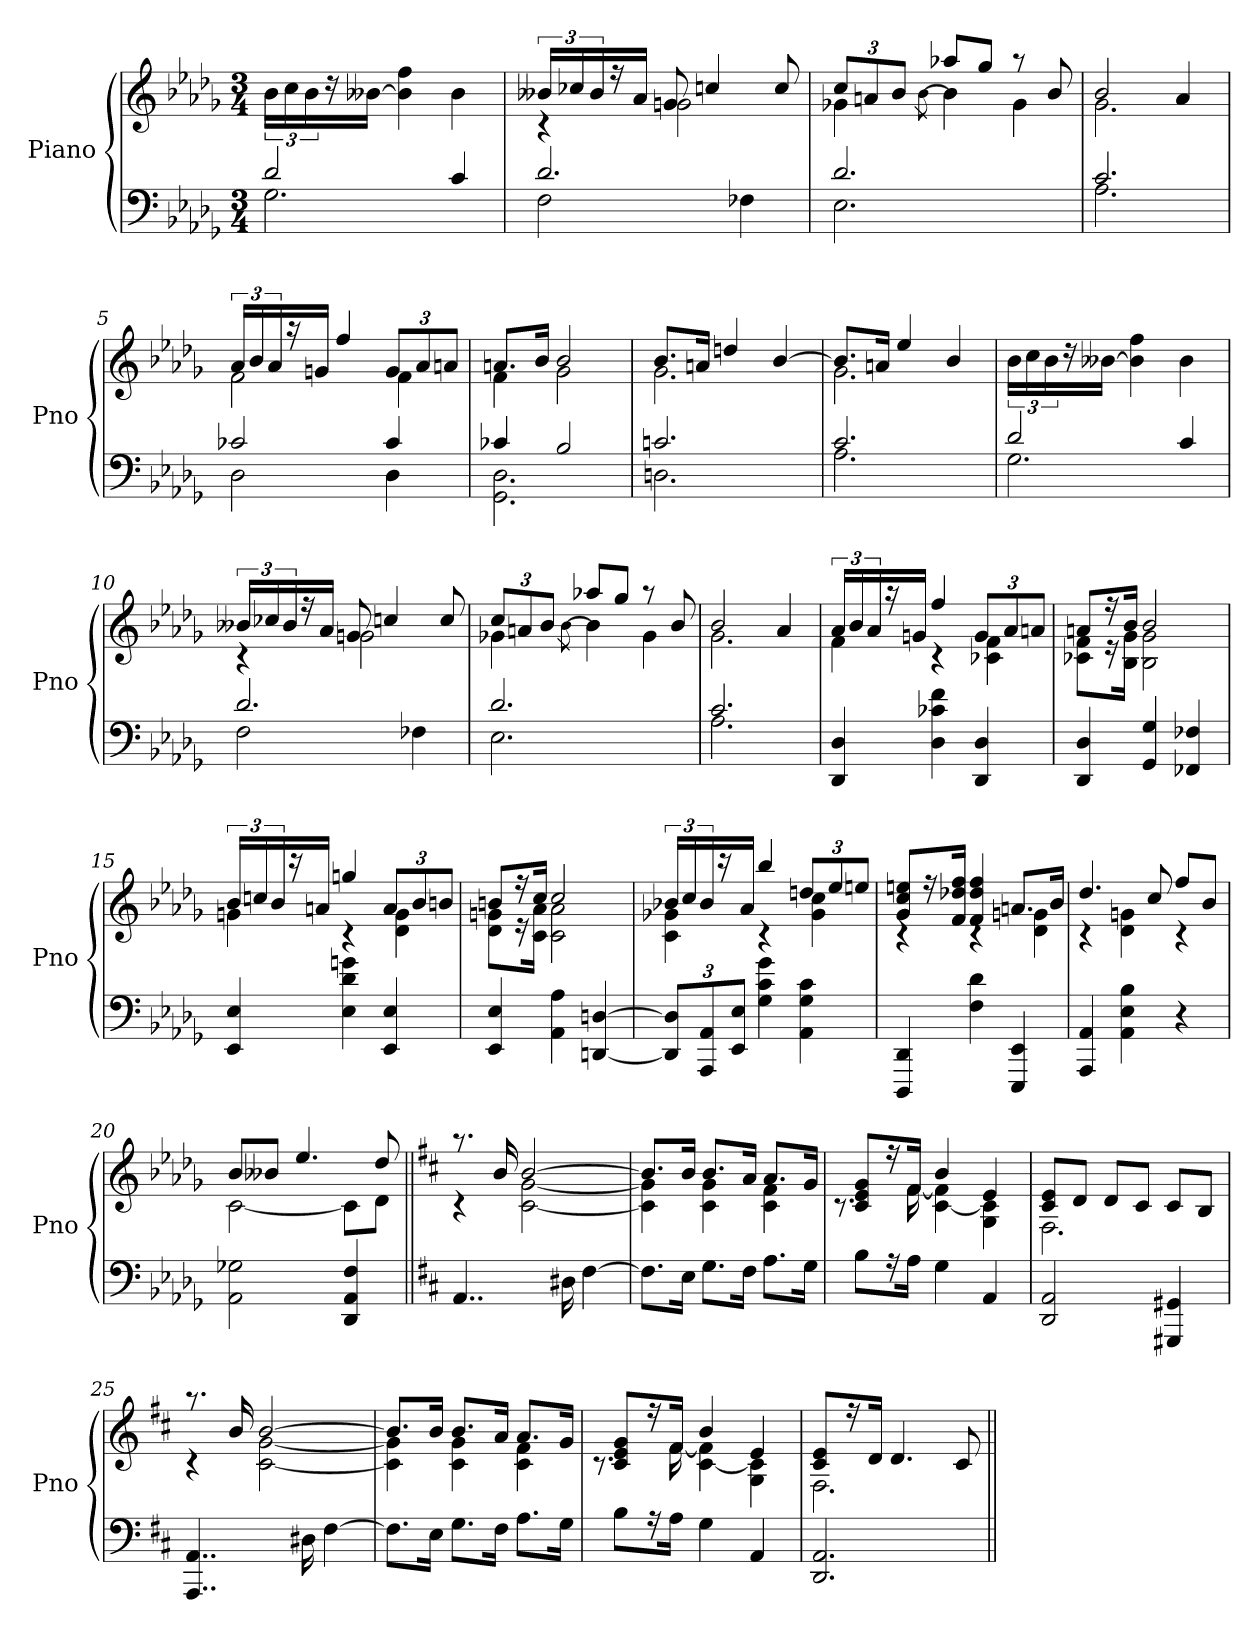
**kern	**kern
*part1	*part1
*staff2	*staff1
*I"Piano	*
*I'Pno	*
*clefF4	*clefG2
*k[b-e-a-d-g-]	*k[b-e-a-d-g-]
*D-:	*D-:
*M3/4	*M3/4
=1	=1
*^	*
2d-	2.G-	24b-LL
.	.	24cc
.	.	24b-
.	.	16r
.	.	[16b--XJJ
.	.	4b--] 4ff
4c	.	4b--
=2	=2	=2
*	*	*^
2.d-	2F	24b--XLL	4rc
.	.	24cc-X	.
.	.	24b--	.
.	.	16r	.
.	.	16a-JJ	.
.	.	8gn	2g
.	.	4ccn	.
.	4F-X	.	.
.	.	8cc	.
=3	=3	=3	=3
2.d-	2.E-	12ccL	4g-X
.	.	12an	.
.	.	12b-J	.
.	.	.	[8qb-\
.	.	8aa-XL	4b-]
.	.	8gg-J	.
.	.	8raa	4g-
.	.	8b-	.
=4	=4	=4	=4
2.c	2.A-	2b-	2.g-
.	.	4a-	.
=5	=5	=5	=5
2c-X	2D-	24a-LL	2f
.	.	24b-	.
.	.	24a-	.
.	.	16r	.
.	.	16gnJJ	.
.	.	4ff	.
4c-	4D-	12gL	4f
.	.	12a-	.
.	.	12anJ	.
=6	=6	=6	=6
4c-X	2.GG- 2.D-	8.anL	4f
.	.	16b-Jk	.
2B-	.	2b-	2g-
=7	=7	=7	=7
2.cn	2.Dn	8.b-L	2.g-
.	.	16anJk	.
.	.	4ddn	.
.	.	[4b-	.
=8	=8	=8	=8
2.c	2.A-	8.b-L]	2.g-
.	.	16anJk	.
.	.	4ee-	.
.	.	4b-	.
*	*	*v	*v
=9	=9	=9
2d-	2.G-	24b-LL
.	.	24cc
.	.	24b-
.	.	16r
.	.	[16b--XJJ
.	.	4b--] 4ff
4c	.	4b--
=10	=10	=10
*	*	*^
2.d-	2F	24b--XLL	4rc
.	.	24cc-X	.
.	.	24b--	.
.	.	16r	.
.	.	16a-JJ	.
.	.	8gn	2g
.	.	4ccn	.
.	4F-X	.	.
.	.	8cc	.
=11	=11	=11	=11
2.d-	2.E-	12ccL	4g-X
.	.	12an	.
.	.	12b-J	.
.	.	.	[8qb-\
.	.	8aa-XL	4b-]
.	.	8gg-J	.
.	.	8raa	4g-
.	.	8b-	.
=12	=12	=12	=12
2.c	2.A-	2b-	2.g-
.	.	4a-	.
*v	*v	*	*
=13	=13	=13
4DD- 4D-	24a-LL	4f
.	24b-	.
.	24a-	.
.	16r	.
.	16gnJJ	.
4D- 4c-X 4f	4ff	4rc
4DD- 4D-	12gL	4c-X 4f
.	12a-	.
.	12anJ	.
=14	=14	=14
4DD- 4D-	8anL	8c-X 8fL
.	16r	16r
.	16b-Jk	16B- 16g-Jk
4GG- 4G-	2b-	2B- 2g-
4FF-X 4F-X	.	.
=15	=15	=15
4EE- 4E-	24b-LL	4gn
.	24ccn	.
.	24b-	.
.	16r	.
.	16anJJ	.
4E- 4d- 4gn	4ggn	4rc
4EE- 4E-	12aL	4d- 4g
.	12b-	.
.	12bnJ	.
=16	=16	=16
4EE- 4E-	8bnL	8d- 8gnL
.	16r	16r
.	16ccJk	16c 16a-Jk
4AA- 4A-	2cc	2c 2a-
[4DDn [4Dn	.	.
=17	=17	=17
12DD] 12D]L	24b-XLL	4c 4g-X
.	24cc	.
12AAA- 12AA-	24b-	.
.	16r	.
12EE- 12E-J	.	.
.	16a-JJ	.
4G- 4c 4g-	4bb-	4rc
4AA- 4G- 4c	12ddnL	4g- 4cc
.	12ee-	.
.	12eenJ	.
=18	=18	=18
4DDD- 4DD-	8g- 8cc 8eenL	4rc
.	16r	.
.	16f 16dd-X 16ffJk	.
4F 4d-	4f 4dd- 4ff	4rc
4EEE- 4EE-	8.anL	4d- 4gn
.	16b-Jk	.
=19	=19	=19
4AAA- 4AA-	4.dd-	4rc
4AA- 4E- 4B-	.	4d- 4gn
.	8cc	.
4r	8ffL	4rc
.	8b-J	.
=20	=20	=20
2AA- 2G-X	8b-L	[2c
.	8b--XJ	.
.	4.ee-	.
4DD- 4AA- 4F	.	8cL]
.	8dd-	8d-J
=21||	=21||	=21||
*k[f#c#]	*k[f#c#]	*
4..AA	8.raa	4rc
.	16b	.
.	[2b	[2c# [2g
16D#X	.	.
[4F#	.	.
=22	=22	=22
8.F#L]	8.bL]	4c#] 4g]
16EJk	16bJk	.
8.GL	8.bL	4c# 4g
16F#Jk	16aJk	.
8.AL	8.aL	4c# 4f#
16GJk	16gJk	.
=23	=23	=23
8BL	8c# 8e 8gL	8.rc
16r	16r	.
16AJk	16f#Jk	[16f#
4G	4b	[4c# 4f#]
4AA	4e	4G 4c#]
=24	=24	=24
2DD 2AA	8c# 8eL	2.F#
.	8dJ	.
.	8dL	.
.	8c#J	.
4GGG#X 4GG#X	8c#L	.
.	8BJ	.
=25	=25	=25
4..AAA 4..AA	8.raa	4rc
.	16b	.
.	[2b	[2c# [2g
16D#X	.	.
[4F#	.	.
=26	=26	=26
8.F#L]	8.bL]	4c#] 4g]
16EJk	16bJk	.
8.GL	8.bL	4c# 4g
16F#Jk	16aJk	.
8.AL	8.aL	4c# 4f#
16GJk	16gJk	.
=27	=27	=27
8BL	8c# 8e 8gL	8.rc
16r	16r	.
16AJk	16f#Jk	[16f#
4G	4b	[4c# 4f#]
4AA	4e	4G 4c#]
=28	=28	=28
2.DD 2.AA	8c# 8eL	2.F#
.	16r	.
.	16dJk	.
.	4.d	.
.	8c#	.
*	*v	*v
=||	=||
*-	*-
